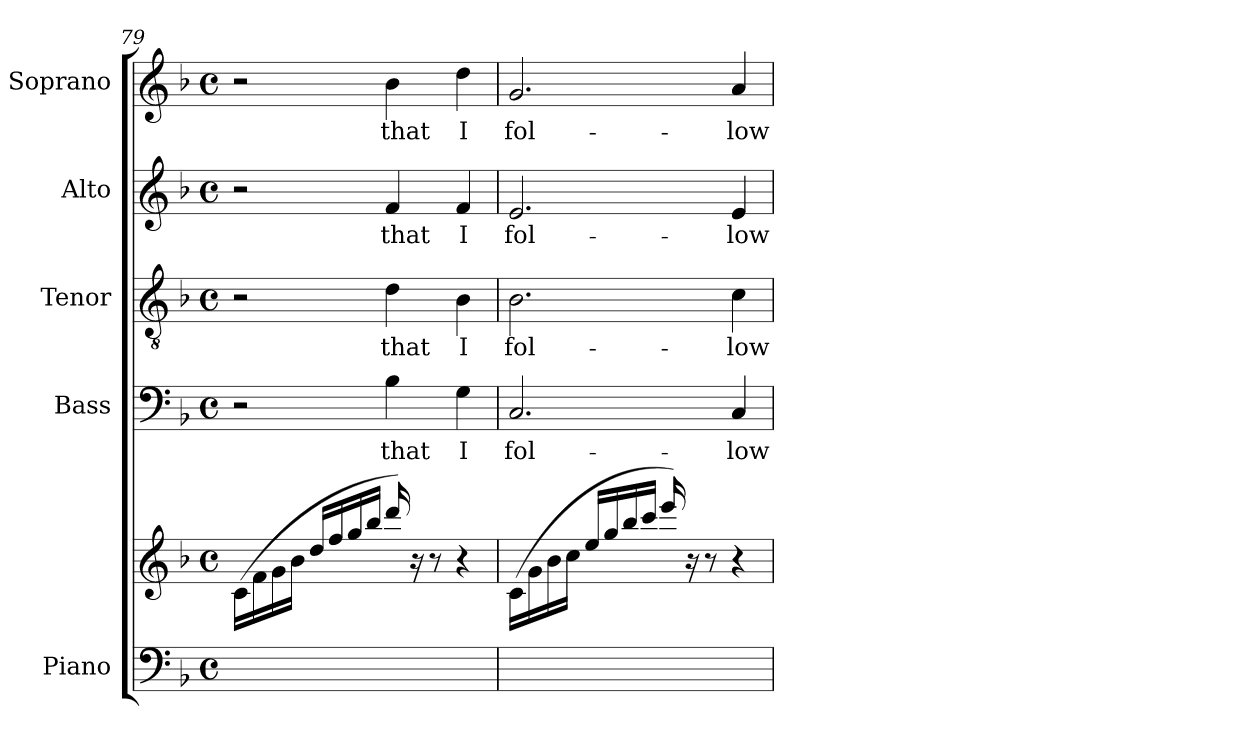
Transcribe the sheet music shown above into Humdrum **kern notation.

**kern	**kern	**kern	**text	**kern	**text	**kern	**text	**kern	**text
*part5	*part5	*part4	*part4	*part3	*part3	*part2	*part2	*part1	*part1
*staff6	*staff5	*staff4	*staff4	*staff3	*staff3	*staff2	*staff2	*staff1	*staff1
*I"Piano	*	*I"Bass	*	*I"Tenor	*	*I"Alto	*	*I"Soprano	*
*I'Pno	*	*	*	*	*	*	*	*	*
*clefF4	*clefG2	*clefF4	*	*clefGv2	*	*clefG2	*	*clefG2	*
*k[b-]	*k[b-]	*k[b-]	*	*k[b-]	*	*k[b-]	*	*k[b-]	*
*M4/4	*M4/4	*M4/4	*	*M4/4	*	*M4/4	*	*M4/4	*
*met(c)	*met(c)	*met(c)	*	*met(c)	*	*met(c)	*	*met(c)	*
=79	=79	=79	=79	=79	=79	=79	=79	=79	=79
1ryy	(<16c\LL	2r	.	2r	.	2r	.	2r	.
.	16f\	.	.	.	.	.	.	.	.
.	16g\	.	.	.	.	.	.	.	.
.	16b-\JJ	.	.	.	.	.	.	.	.
.	16dd/LL	.	.	.	.	.	.	.	.
.	16ff/	.	.	.	.	.	.	.	.
.	16gg/	.	.	.	.	.	.	.	.
.	16bb-/JJ	.	.	.	.	.	.	.	.
.	16ddd/)	4B-\	that	4d\	that	4f/	that	4b-\	that
.	16r	.	.	.	.	.	.	.	.
.	8r	.	.	.	.	.	.	.	.
.	4r	4G\	I	4B-\	I	4f/	I	4dd\	I
=80	=80	=80	=80	=80	=80	=80	=80	=80	=80
1ryy	(<16c\LL	2.C/	fol-	2.B-\	fol-	2.e/	fol-	2.g/	fol-
.	16g\	.	.	.	.	.	.	.	.
.	16b-\	.	.	.	.	.	.	.	.
.	16cc\JJ	.	.	.	.	.	.	.	.
.	16ee/LL	.	.	.	.	.	.	.	.
.	16gg/	.	.	.	.	.	.	.	.
.	16bb-/	.	.	.	.	.	.	.	.
.	16ccc/JJ	.	.	.	.	.	.	.	.
.	16eee/)	.	.	.	.	.	.	.	.
.	16r	.	.	.	.	.	.	.	.
.	8r	.	.	.	.	.	.	.	.
.	4r	4C/	-low	4c\	-low	4e/	-low	4a/	-low
=	=	=	=	=	=	=	=	=	=
*-	*-	*-	*-	*-	*-	*-	*-	*-	*-
